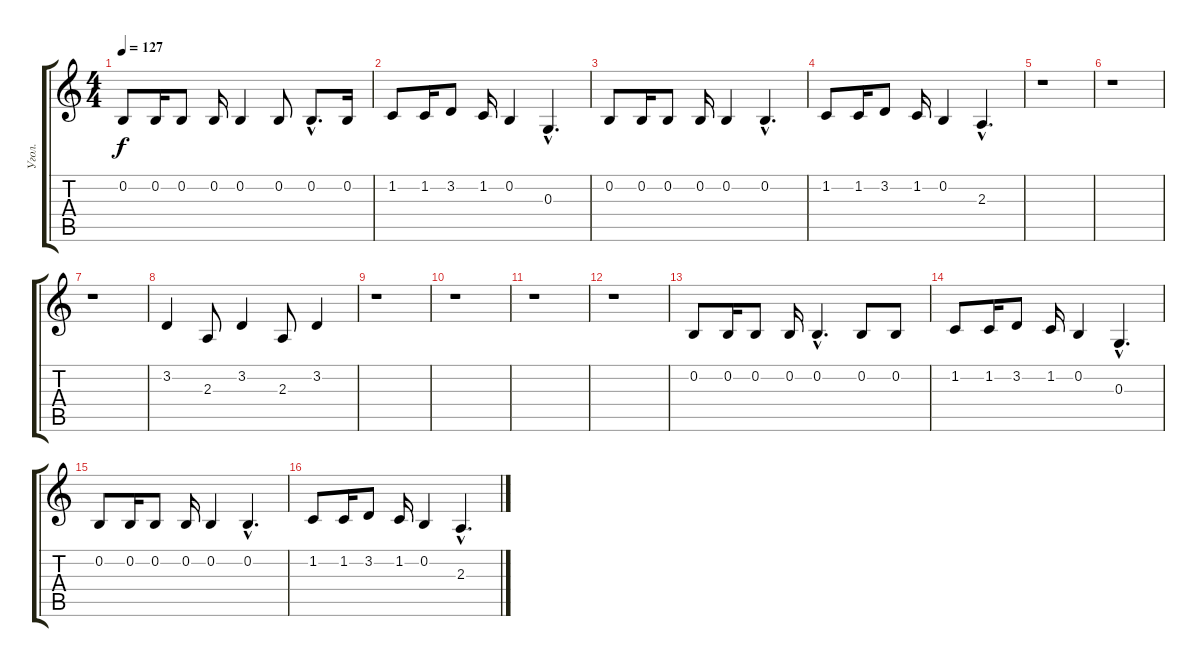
\track ("Угол." "Угол.") {instrument lead6voice}
\staff {score tabs}
\tuning (E4 B3 G3 D3 A2 E2) {hide}
\ts (4 4)
\tempo 127
\clef g2
\ks c
0.2.8{dy f} 0.2.16 0.2.8 0.2.16 0.2.4 0.2.8 0.2{hac}.8{d} 0.2.16 |
1.2.8 1.2.16 3.2.8 1.2.16 0.2.4 0.3{hac}.4{d} |
0.2.8 0.2.16 0.2.8 0.2.16 0.2.4 0.2{hac}.4{d} |
1.2.8 1.2.16 3.2.8 1.2.16 0.2.4 2.3{hac}.4{d} |
r.1 |
r.1 |
r.1 |
3.2.4 2.3.8 3.2.4 2.3.8 3.2.4 |
r.1 |
r.1 |
r.1 |
r.1 |
0.2.8 0.2.16 0.2.8 0.2.16 0.2{hac}.4{d} 0.2.8 0.2.8 |
1.2.8 1.2.16 3.2.8 1.2.16 0.2.4 0.3{hac}.4{d} |
0.2.8 0.2.16 0.2.8 0.2.16 0.2.4 0.2{hac}.4{d} |
1.2.8 1.2.16 3.2.8 1.2.16 0.2.4 2.3{hac}.4{d}
